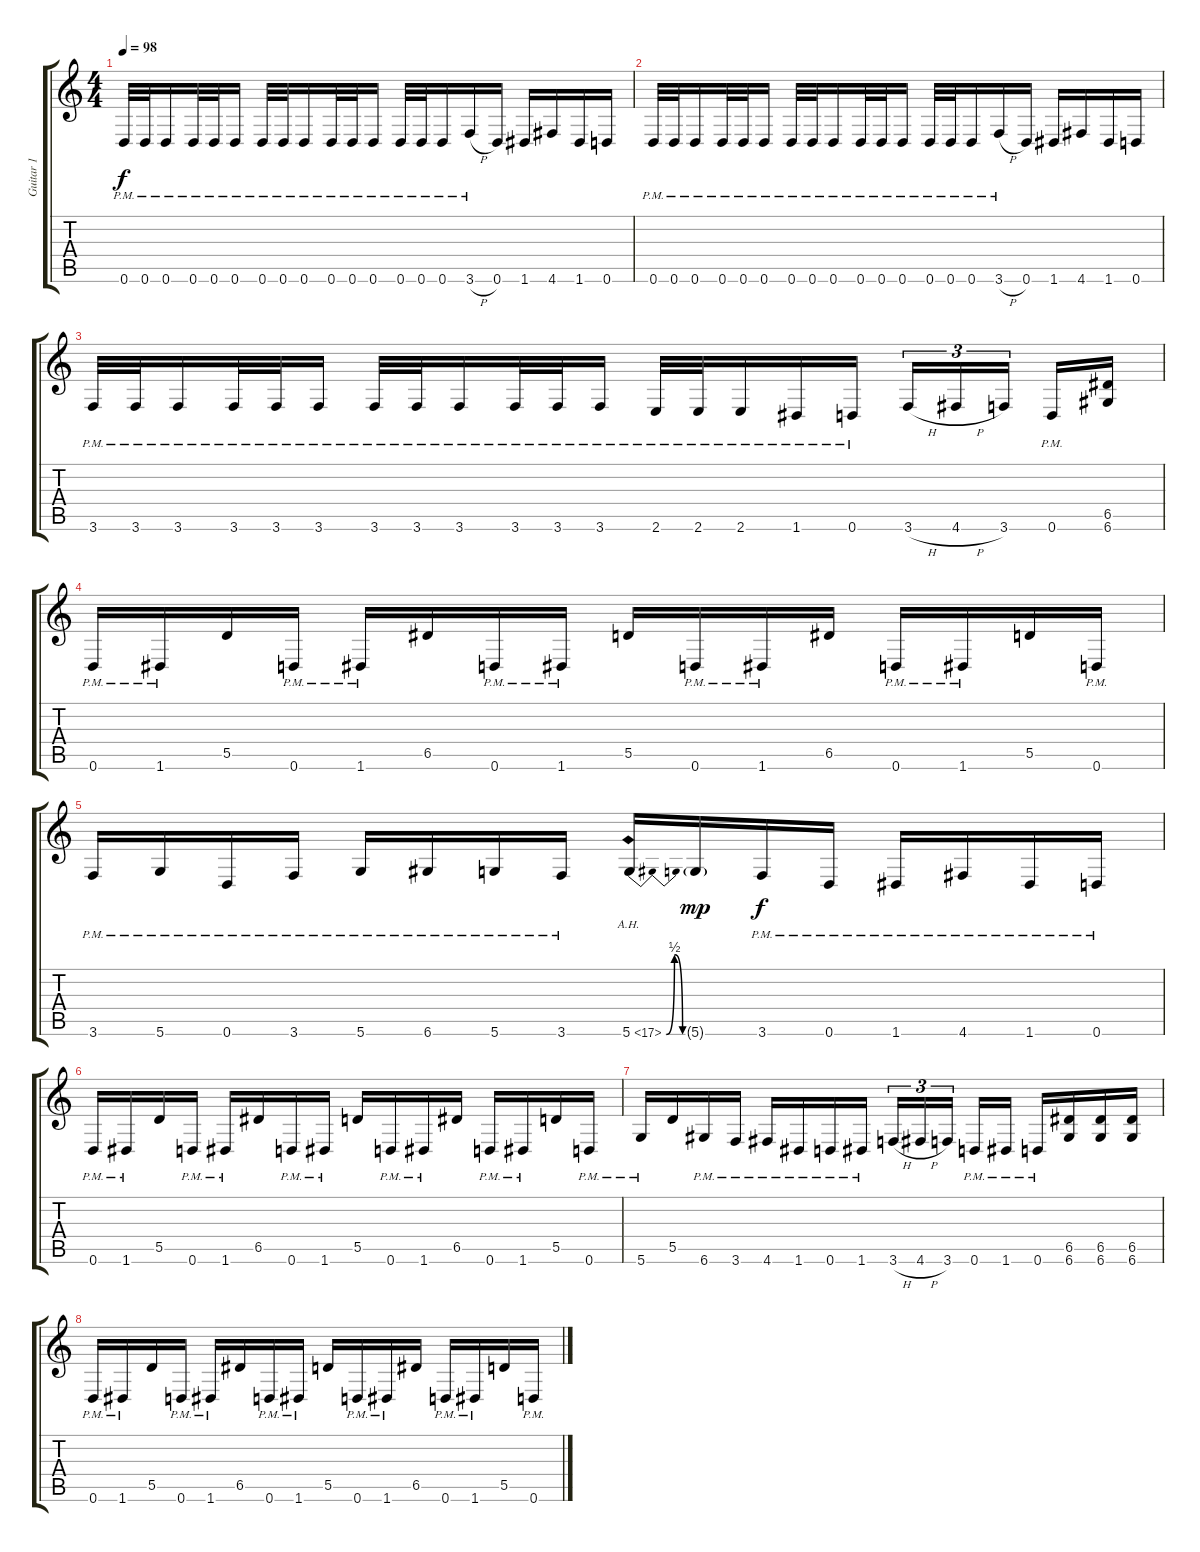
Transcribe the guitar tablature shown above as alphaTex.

\track ("Guitar 1" "Guitar 1") {instrument distortionguitar}
\staff {score tabs}
\tuning (E4 B3 G3 D3 A2 D2) {hide}
\ts (4 4)
\tempo 98
\clef g2
\ks c
0.6{pm}.32{dy f} 0.6{pm}.32 0.6{pm}.16 0.6{pm}.32 0.6{pm}.32 0.6{pm}.16 0.6{pm}.32 0.6{pm}.32 0.6{pm}.16 0.6{pm}.32 0.6{pm}.32 0.6{pm}.16 0.6{pm}.32 0.6{pm}.32 0.6{pm}.16 3.6{h pm}.16 0.6.16 1.6.16 4.6.16 1.6.16 0.6.16 |
0.6{pm}.32 0.6{pm}.32 0.6{pm}.16 0.6{pm}.32 0.6{pm}.32 0.6{pm}.16 0.6{pm}.32 0.6{pm}.32 0.6{pm}.16 0.6{pm}.32 0.6{pm}.32 0.6{pm}.16 0.6{pm}.32 0.6{pm}.32 0.6{pm}.16 3.6{h pm}.16 0.6.16 1.6.16 4.6.16 1.6.16 0.6.16 |
3.6{pm}.32 3.6{pm}.32 3.6{pm}.16 3.6{pm}.32 3.6{pm}.32 3.6{pm}.16 3.6{pm}.32 3.6{pm}.32 3.6{pm}.16 3.6{pm}.32 3.6{pm}.32 3.6{pm}.16 2.6{pm}.32 2.6{pm}.32 2.6{pm}.16 1.6{pm}.16 0.6{pm}.16 3.6{h}.16{tu (3 2)} 4.6{h}.16{tu (3 2)} 3.6.16{tu (3 2) beam splitsecondary} 0.6{pm}.16 (6.5 6.6).16 |
0.6{pm}.16 1.6{pm}.16 5.5.16 0.6{pm}.16 1.6{pm}.16 6.5.16 0.6{pm}.16 1.6{pm}.16 5.5.16 0.6{pm}.16 1.6{pm}.16 6.5.16 0.6{pm}.16 1.6{pm}.16 5.5.16 0.6{pm}.16 |
3.6{pm}.16 5.6{pm}.16 0.6{pm}.16 3.6{pm}.16 5.6{pm}.16 6.6{pm}.16 5.6{pm}.16 3.6{pm}.16 5.6{be (bendrelease 0 0 15 2 15 2 60 0) ah 12}.16 5.6{g}.16{dy mp} 3.6{pm}.16{dy f} 0.6{pm}.16 1.6{pm}.16 4.6{pm}.16 1.6{pm}.16 0.6{pm}.16 |
0.6{pm}.16 1.6{pm}.16 5.5.16 0.6{pm}.16 1.6{pm}.16 6.5.16 0.6{pm}.16 1.6{pm}.16 5.5.16 0.6{pm}.16 1.6{pm}.16 6.5.16 0.6{pm}.16 1.6{pm}.16 5.5.16 0.6{pm}.16 |
5.6{pm}.16 5.5.16 6.6{pm}.16 3.6{pm}.16 4.6{pm}.16 1.6{pm}.16 0.6{pm}.16 1.6{pm}.16 3.6{h}.16{tu (3 2)} 4.6{h}.16{tu (3 2)} 3.6.16{tu (3 2) beam splitsecondary} 0.6{pm}.16 1.6{pm}.16 0.6{pm}.16 (6.5 6.6).16 (6.5 6.6).16 (6.5 6.6).16 |
0.6{pm}.16 1.6{pm}.16 5.5.16 0.6{pm}.16 1.6{pm}.16 6.5.16 0.6{pm}.16 1.6{pm}.16 5.5.16 0.6{pm}.16 1.6{pm}.16 6.5.16 0.6{pm}.16 1.6{pm}.16 5.5.16 0.6{pm}.16
